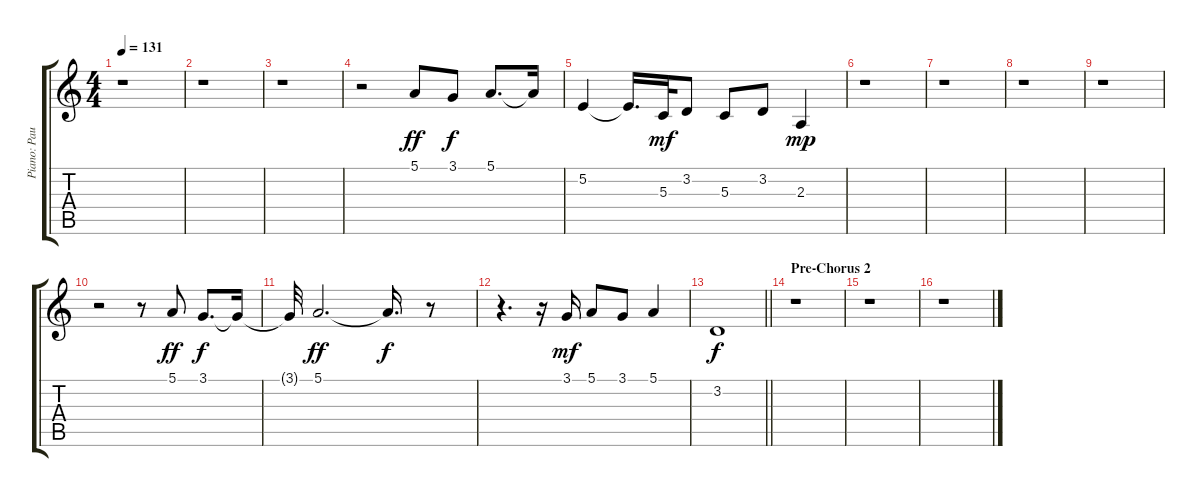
\track ("Piano: Paul Rodgers" "Piano: Pau") {instrument acousticgrandpiano}
\staff {score tabs}
\tuning (E4 B3 G3 D3 A2 E2) {hide}
\ts (4 4)
\tempo 131
\clef g2
\ks c
r.1{dy f} |
r.1 |
r.1 |
r.2 5.1.8{dy ff} 3.1.8{dy f} 5.1.8{d} 5.1{t}.16 |
5.2.4 5.2{t}.16{d} 5.3.32{dy mf} 3.2.8 5.3.8 3.2.8 2.3.4{dy mp} |
r.1 |
r.1 |
r.1 |
r.1 |
r.2 r.8 5.1.8{dy ff} 3.1.8{d dy f} 3.1{t}.16 |
3.1{t}.32 5.1.2{d dy ff} 5.1{t}.16{d dy f} r.8 |
r.4{d} r.16 3.1.16{dy mf} 5.1.8 3.1.8 5.1.4 |
\barLineRight lightlight
3.2.1{dy f} |
\section ("" "Pre-Chorus 2")
r.1 |
r.1 |
r.1
